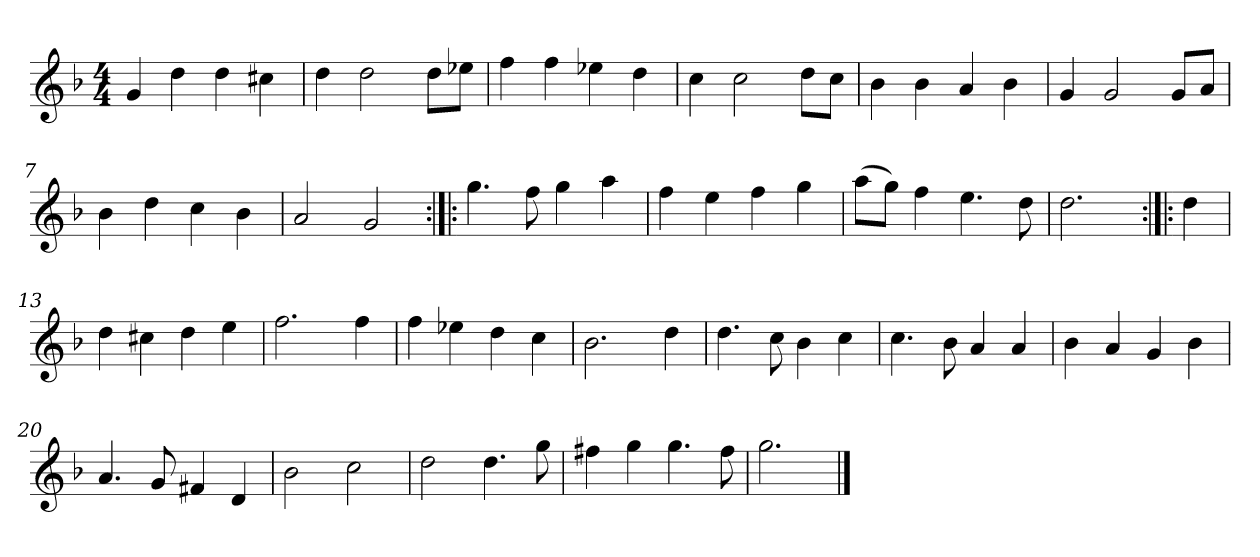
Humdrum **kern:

**kern
*part1
*staff1
*clefG2
*k[b-]
*G:dor
*M4/4
*MM120
=1
4g
4dd
4dd
4cc#X
=2
4dd
2dd
8dd\L
8ee-X\J
=3
4ff
4ff
4ee-X
4dd
=4
4cc
2cc
8dd\L
8cc\J
=5
4b-
4b-
4a
4b-
=6
4g
2g
8g/L
8a/J
=7
4b-
4dd
4cc
4b-
=8
2a
2g
=9:|!|:
4.gg
8ff
4gg
4aa
=10
4ff
4ee
4ff
4gg
=11
(8aa\L
8gg\J)
4ff
4.ee
8dd
=12
2.dd
=:|!|:
4dd
=13
4dd
4cc#X
4dd
4ee
=14
2.ff
4ff
=15
4ff
4ee-X
4dd
4cc
=16
2.b-
4dd
=17
4.dd
8cc
4b-
4cc
=18
4.cc
8b-
4a
4a
=19
4b-
4a
4g
4b-
=20
4.a
8g
4f#X
4d
=21
2b-
2cc
=22
2dd
4.dd
8gg
=23
4ff#X
4gg
4.gg
8ff#
=24
2.gg
==
*-
